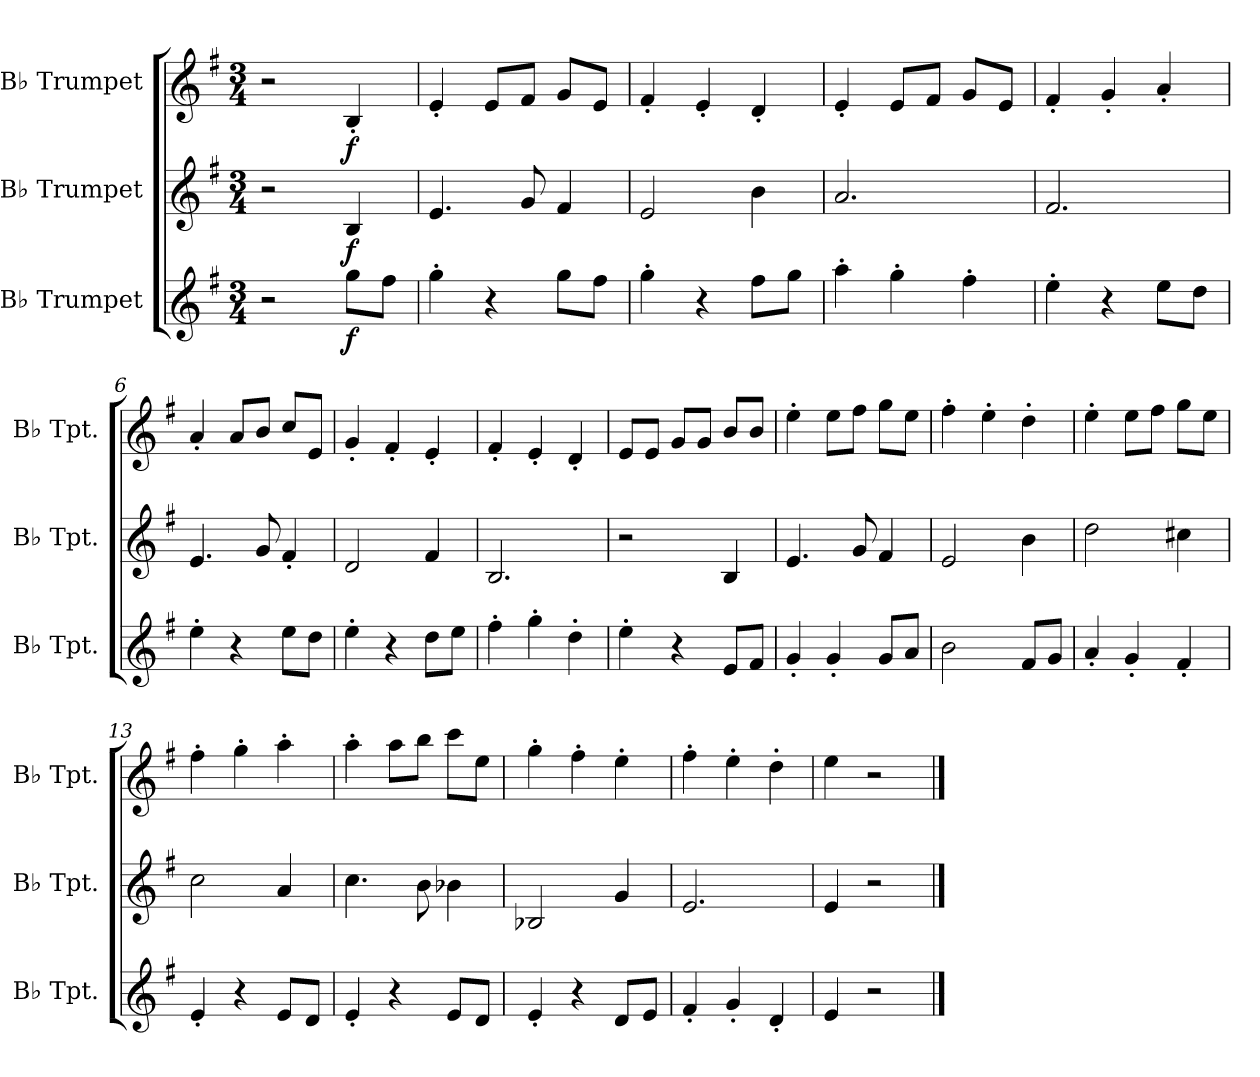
**kern	**dynam	**kern	**dynam	**kern	**dynam
*part3	*part3	*part2	*part2	*part1	*part1
*staff3	*staff3	*staff2	*staff2	*staff1	*staff1
*I"B♭ Trumpet	*	*I"B♭ Trumpet	*	*I"B♭ Trumpet	*
*I'B♭ Tpt.	*	*I'B♭ Tpt.	*	*I'B♭ Tpt.	*
*clefG2	*	*clefG2	*	*clefG2	*
*ITrd1c2	*	*ITrd1c2	*	*ITrd1c2	*
*k[b-]	*	*k[b-]	*	*k[b-]	*
*M3/4	*	*M3/4	*	*M3/4	*
*MM210	*	*MM210	*	*MM210	*
=1	=1	=1	=1	=1	=1
2r	.	2r	.	2r	.
!	!LO:DY:b	!	!LO:DY:b	!	!LO:DY:b
8ff\L	f	4A/	f	4A'/	f
8ee\J	.	.	.	.	.
=2	=2	=2	=2	=2	=2
4ff'\	.	4.d/	.	4d'/	.
4r	.	.	.	8d/L	.
.	.	8f/	.	8e/J	.
8ff\L	.	4e/	.	8f/L	.
8ee\J	.	.	.	8d/J	.
=3	=3	=3	=3	=3	=3
4ff'\	.	2d/	.	4e'/	.
4r	.	.	.	4d'/	.
8ee\L	.	4a\	.	4c'/	.
8ff\J	.	.	.	.	.
=4	=4	=4	=4	=4	=4
4gg'\	.	2.g/	.	4d'/	.
4ff'\	.	.	.	8d/L	.
.	.	.	.	8e/J	.
4ee'\	.	.	.	8f/L	.
.	.	.	.	8d/J	.
=5	=5	=5	=5	=5	=5
4dd'\	.	2.e/	.	4e'/	.
4r	.	.	.	4f'/	.
8dd\L	.	.	.	4g'/	.
8cc\J	.	.	.	.	.
=6	=6	=6	=6	=6	=6
4dd'\	.	4.d/	.	4g'/	.
4r	.	.	.	8g/L	.
.	.	8f/	.	8a/J	.
8dd\L	.	4e'/	.	8b-/L	.
8cc\J	.	.	.	8d/J	.
=7	=7	=7	=7	=7	=7
4dd'\	.	2c/	.	4f'/	.
4r	.	.	.	4e'/	.
8cc\L	.	4e/	.	4d'/	.
8dd\J	.	.	.	.	.
=8	=8	=8	=8	=8	=8
4ee'\	.	2.A/	.	4e'/	.
4ff'\	.	.	.	4d'/	.
4cc'\	.	.	.	4c'/	.
!!LO:LB:g=z
=9	=9	=9	=9	=9	=9
4dd'\	.	2r	.	8d/L	.
.	.	.	.	8d/J	.
4r	.	.	.	8f/L	.
.	.	.	.	8f/J	.
8d/L	.	4A/	.	8a/L	.
8e/J	.	.	.	8a/J	.
=10	=10	=10	=10	=10	=10
4f'/	.	4.d/	.	4dd'\	.
4f'/	.	.	.	8dd\L	.
.	.	8f/	.	8ee\J	.
8f/L	.	4e/	.	8ff\L	.
8g/J	.	.	.	8dd\J	.
=11	=11	=11	=11	=11	=11
2a\	.	2d/	.	4ee'\	.
.	.	.	.	4dd'\	.
8e/L	.	4a\	.	4cc'\	.
8f/J	.	.	.	.	.
=12	=12	=12	=12	=12	=12
4g'/	.	2cc\	.	4dd'\	.
4f'/	.	.	.	8dd\L	.
.	.	.	.	8ee\J	.
4e'/	.	4bn\	.	8ff\L	.
.	.	.	.	8dd\J	.
=13	=13	=13	=13	=13	=13
4d'/	.	2b-\	.	4ee'\	.
4r	.	.	.	4ff'\	.
8d/L	.	4g/	.	4gg'\	.
8c/J	.	.	.	.	.
=14	=14	=14	=14	=14	=14
4d'/	.	4.b-\	.	4gg'\	.
4r	.	.	.	8gg\L	.
.	.	8a\	.	8aa\J	.
8d/L	.	4a-X\	.	8bb-\L	.
8c/J	.	.	.	8dd\J	.
=15	=15	=15	=15	=15	=15
4d'/	.	2A-X/	.	4ff'\	.
4r	.	.	.	4ee'\	.
8c/L	.	4f/	.	4dd'\	.
8d/J	.	.	.	.	.
=16	=16	=16	=16	=16	=16
4e'/	.	2.d/	.	4ee'\	.
4f'/	.	.	.	4dd'\	.
4c'/	.	.	.	4cc'\	.
=17	=17	=17	=17	=17	=17
4d/	.	4d/	.	4dd\	.
2r	.	2r	.	2r	.
==	==	==	==	==	==
*-	*-	*-	*-	*-	*-
